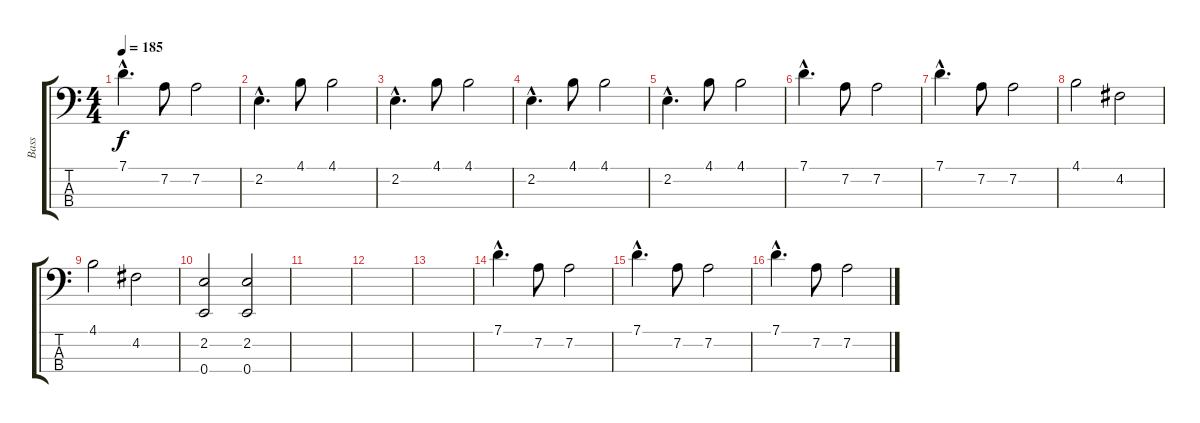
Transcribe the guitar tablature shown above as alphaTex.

\track ("Bass" "Bass") {instrument acousticbass}
\staff {score tabs}
\tuning (G2 D2 A1 E1) {hide}
\ts (4 4)
\tempo 185
\clef f4
\ks c
7.1{hac}.4{d dy f} 7.2.8 7.2.2 |
2.2{hac}.4{d} 4.1.8 4.1.2 |
2.2{hac}.4{d} 4.1.8 4.1.2 |
2.2{hac}.4{d} 4.1.8 4.1.2 |
2.2{hac}.4{d} 4.1.8 4.1.2 |
7.1{hac}.4{d} 7.2.8 7.2.2 |
7.1{hac}.4{d} 7.2.8 7.2.2 |
4.1.2 4.2.2 |
4.1.2 4.2.2 |
(2.2 0.4).2 (2.2 0.4).2 |
|
|
|
7.1{hac}.4{d} 7.2.8 7.2.2 |
7.1{hac}.4{d} 7.2.8 7.2.2 |
7.1{hac}.4{d} 7.2.8 7.2.2
